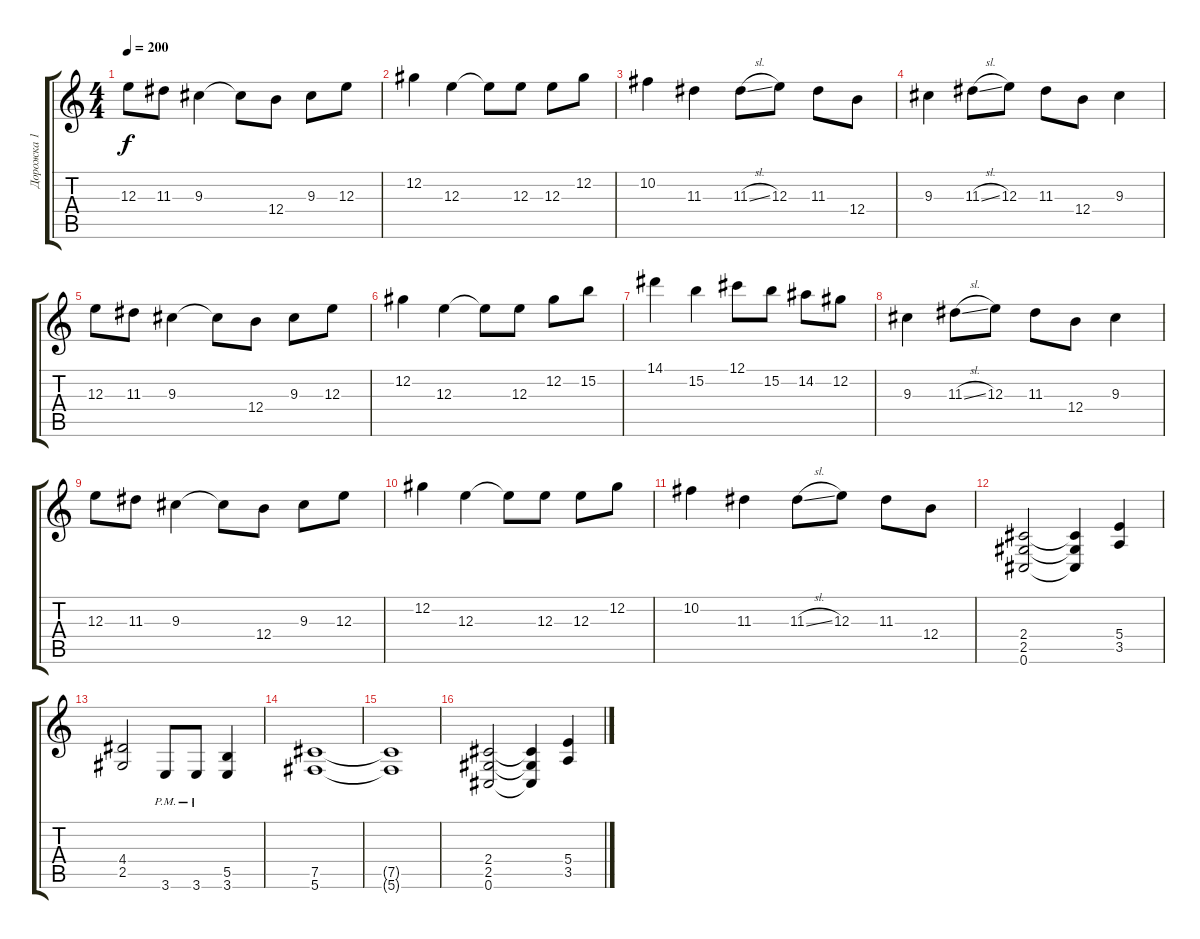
\track ("Дорожка 1" "Дорожка 1") {instrument distortionguitar}
\staff {score tabs}
\tuning (Db4 Ab3 E3 B2 Gb2 Db2) {hide}
\ts (4 4)
\tempo 200
\clef g2
\ks c
12.3.8{dy f} 11.3.8 9.3.4 9.3{t}.8 12.4.8 9.3.8 12.3.8 |
12.2.4 12.3.4 12.3{t}.8 12.3.8 12.3.8 12.2.8 |
10.2.4 11.3.4 11.3{sl}.8 12.3.8 11.3.8 12.4.8 |
9.3.4 11.3{sl}.8 12.3.8 11.3.8 12.4.8 9.3.4 |
12.3.8 11.3.8 9.3.4 9.3{t}.8 12.4.8 9.3.8 12.3.8 |
12.2.4 12.3.4 12.3{t}.8 12.3.8 12.2.8 15.2.8 |
14.1.4 15.2.4 12.1.8 15.2.8 14.2.8 12.2.8 |
9.3.4 11.3{sl}.8 12.3.8 11.3.8 12.4.8 9.3.4 |
12.3.8 11.3.8 9.3.4 9.3{t}.8 12.4.8 9.3.8 12.3.8 |
12.2.4 12.3.4 12.3{t}.8 12.3.8 12.3.8 12.2.8 |
10.2.4 11.3.4 11.3{sl}.8 12.3.8 11.3.8 12.4.8 |
(2.4 2.5 0.6).2 (2.4{t} 2.5{t} 0.6{t}).4 (5.4 3.5).4 |
(4.4 2.5).2 3.6{pm}.8 3.6{pm}.8 (5.5 3.6).4 |
(7.5 5.6).1 |
(7.5{t} 5.6{t}).1 |
(2.4 2.5 0.6).2 (2.4{t} 2.5{t} 0.6{t}).4 (5.4 3.5).4
